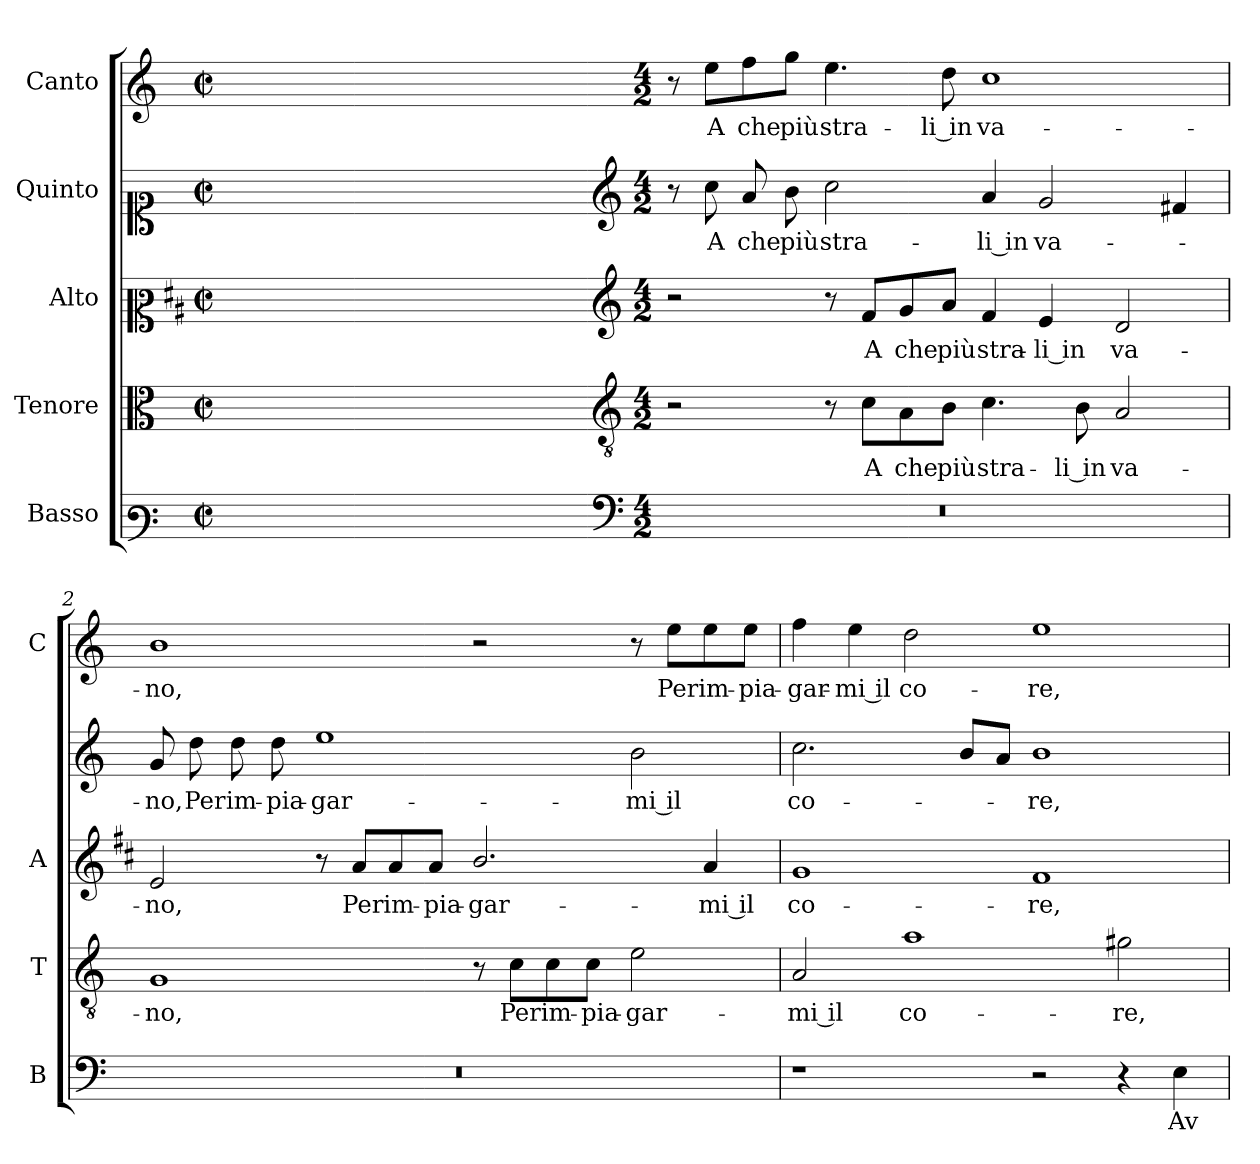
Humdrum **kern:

**kern	**text	**kern	**text	**kern	**text	**kern	**text	**kern	**text
*part5	*part5	*part4	*part4	*part3	*part3	*part2	*part2	*part1	*part1
*staff5	*staff5	*staff4	*staff4	*staff3	*staff3	*staff2	*staff2	*staff1	*staff1
*I"Basso	*	*I"Tenore	*	*I"Alto	*	*I"Quinto	*	*I"Canto	*
*I'B	*	*I'T	*	*I'A	*	*	*	*I'C	*
*clefF3	*	*clefC3	*	*clefC2	*	*clefC1	*	*clefG2	*
*	*	*	*	*ITrd1c2	*	*	*	*	*
*k[]	*	*k[]	*	*k[]	*	*k[]	*	*k[]	*
*C:	*	*C:	*	*C:	*	*C:	*	*C:	*
*M2/2	*	*M2/2	*	*M2/2	*	*M2/2	*	*M2/2	*
*met(c|)	*	*met(c|)	*	*met(c|)	*	*met(c|)	*	*met(c|)	*
=	=	=	=	=	=	=	=	=	=
1ryy	.	1ryy	.	1ryy	.	1ryy	.	1ryy	.
=1X-	=1X-	=1X-	=1X-	=1X-	=1X-	=1X-	=1X-	=1X-	=1X-
4ryy	.	4ryy	.	4ryy	.	4ryy	.	4ryy	.
4ryy	.	4ryy	.	4ryy	.	4ryy	.	4ryy	.
4ryy	.	4ryy	.	4ryy	.	4ryy	.	4ryy	.
4ryy	.	4ryy	.	4ryy	.	4ryy	.	4ryy	.
=1-	=1-	=1-	=1-	=1-	=1-	=1-	=1-	=1-	=1-
*clefF4	*	*clefGv2	*	*clefG2	*	*clefG2	*	*	*
*M4/2	*	*M4/2	*	*M4/2	*	*M4/2	*	*M4/2	*
0r	.	2r	.	2r	.	8r	.	8r	.
!	!	!	!	!	!	!	!LO:LY:b	!	!LO:LY:b
.	.	.	.	.	.	8cc\	A	8ee\L	A
!	!	!	!	!	!	!	!LO:LY:b	!	!LO:LY:b
.	.	.	.	.	.	8a/	che	8ff\	che
!	!	!	!	!	!	!	!LO:LY:b	!	!LO:LY:b
.	.	.	.	.	.	8b\	più	8gg\J	più
!	!	!	!	!	!	!	!LO:LY:b	!	!LO:LY:b
.	.	8r	.	8r	.	2cc\	stra-	4.ee\	stra-
!	!	!	!LO:LY:b	!	!LO:LY:b	!	!	!	!
.	.	8c\L	A	8e/L	A	.	.	.	.
!	!	!	!LO:LY:b	!	!LO:LY:b	!	!	!	!
.	.	8A\	che	8f/	che	.	.	.	.
!	!	!	!LO:LY:b	!	!LO:LY:b	!	!	!	!LO:LY:b
.	.	8B\J	più	8g/J	più	.	.	8dd\	-li in
!	!	!	!LO:LY:b	!	!LO:LY:b	!	!LO:LY:b	!	!LO:LY:b
.	.	4.c\	stra-	4e/	stra-	4a/	-li in	1cc	va-
!	!	!	!	!	!LO:LY:b	!	!LO:LY:b	!	!
.	.	.	.	4d/	-li in	2g/	va-	.	.
!	!	!	!LO:LY:b	!	!	!	!	!	!
.	.	8B\	-li in	.	.	.	.	.	.
!	!	!	!LO:LY:b	!	!LO:LY:b	!	!	!	!
.	.	2A/	va-	2c/	va-	.	.	.	.
.	.	.	.	.	.	4f#X/	.	.	.
=2	=2	=2	=2	=2	=2	=2	=2	=2	=2
!	!	!	!LO:LY:b	!	!LO:LY:b	!	!LO:LY:b	!	!LO:LY:b
0r	.	1G	-no,	2d/	-no,	8g/	-no,	1b	-no,
!	!	!	!	!	!	!	!LO:LY:b	!	!
.	.	.	.	.	.	8dd\	Per	.	.
!	!	!	!	!	!	!	!LO:LY:b	!	!
.	.	.	.	.	.	8dd\	im-	.	.
!	!	!	!	!	!	!	!LO:LY:b	!	!
.	.	.	.	.	.	8dd\	-pia-	.	.
!	!	!	!	!	!	!	!LO:LY:b	!	!
.	.	.	.	8r	.	1ee	-gar-	.	.
!	!	!	!	!	!LO:LY:b	!	!	!	!
.	.	.	.	8g/L	Per	.	.	.	.
!	!	!	!	!	!LO:LY:b	!	!	!	!
.	.	.	.	8g/	im-	.	.	.	.
!	!	!	!	!	!LO:LY:b	!	!	!	!
.	.	.	.	8g/J	-pia-	.	.	.	.
!	!	!	!	!	!LO:LY:b	!	!	!	!
.	.	8r	.	2.a/	-gar-	.	.	2r	.
!	!	!	!LO:LY:b	!	!	!	!	!	!
.	.	8c\L	Per	.	.	.	.	.	.
!	!	!	!LO:LY:b	!	!	!	!	!	!
.	.	8c\	im-	.	.	.	.	.	.
!	!	!	!LO:LY:b	!	!	!	!	!	!
.	.	8c\J	-pia-	.	.	.	.	.	.
!	!	!	!LO:LY:b	!	!	!	!LO:LY:b	!	!
.	.	2e\	-gar-	.	.	2b\	-mi il	8r	.
!	!	!	!	!	!	!	!	!	!LO:LY:b
.	.	.	.	.	.	.	.	8ee\L	Per
!	!	!	!	!	!LO:LY:b	!	!	!	!LO:LY:b
.	.	.	.	4g/	-mi il	.	.	8ee\	im-
!	!	!	!	!	!	!	!	!	!LO:LY:b
.	.	.	.	.	.	.	.	8ee\J	-pia-
!!LO:LB:g=z
=3	=3	=3	=3	=3	=3	=3	=3	=3	=3
!	!	!	!LO:LY:b	!	!LO:LY:b	!	!LO:LY:b	!	!LO:LY:b
1r	.	2A/	-mi il	1f	co-	2.cc\	co-	4ff\	-gar-
!	!	!	!	!	!	!	!	!	!LO:LY:b
.	.	.	.	.	.	.	.	4ee\	-mi il
!	!	!	!LO:LY:b	!	!	!	!	!	!LO:LY:b
.	.	1a	co-	.	.	.	.	2dd\	co-
.	.	.	.	.	.	8b/L	.	.	.
.	.	.	.	.	.	8a/J	.	.	.
!	!	!	!	!	!LO:LY:b	!	!LO:LY:b	!	!LO:LY:b
2r	.	.	.	1e	-re,	1b	-re,	1ee	-re,
!	!	!	!LO:LY:b	!	!	!	!	!	!
4r	.	2g#X\	-re,	.	.	.	.	.	.
!	!LO:LY:b	!	!	!	!	!	!	!	!
4E\	Av-	.	.	.	.	.	.	.	.
=	=	=	=	=	=	=	=	=	=
*-	*-	*-	*-	*-	*-	*-	*-	*-	*-
